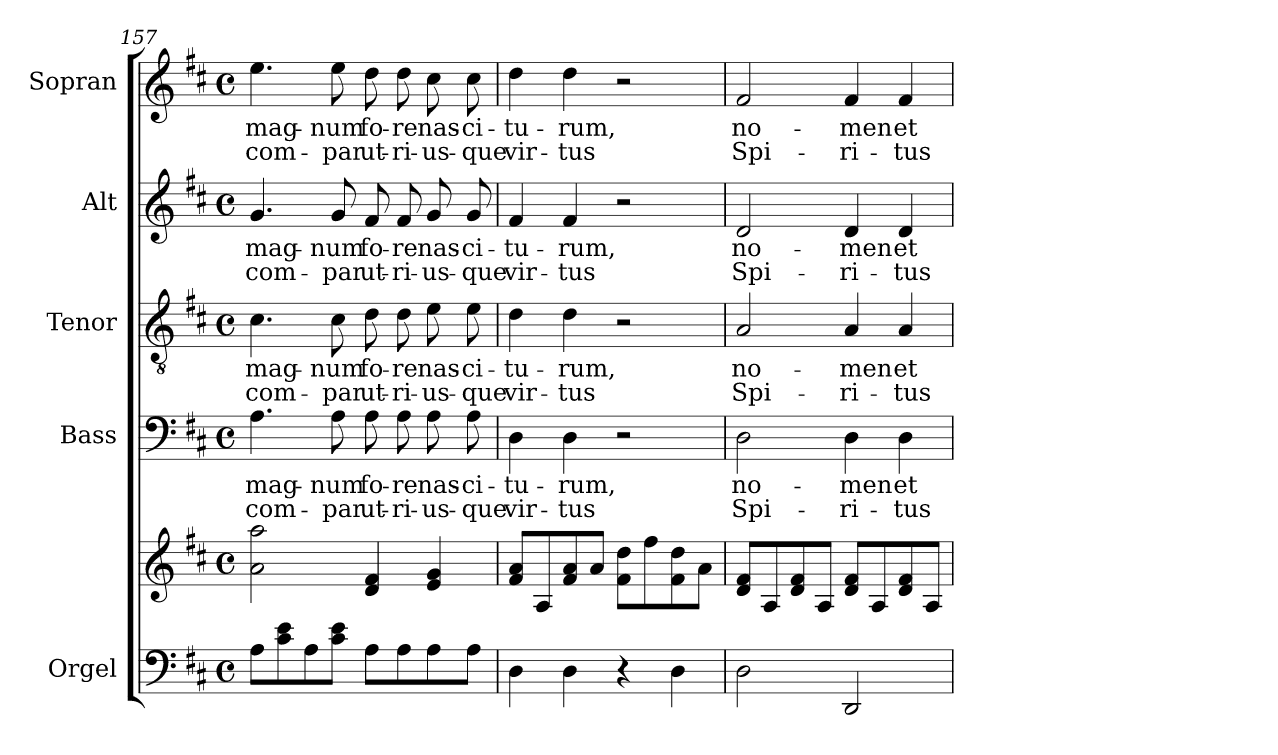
**kern	**kern	**kern	**text	**text	**kern	**text	**text	**kern	**text	**text	**kern	**text	**text
*part5	*part5	*part4	*part4	*part4	*part3	*part3	*part3	*part2	*part2	*part2	*part1	*part1	*part1
*staff6	*staff5	*staff4	*staff4	*staff4	*staff3	*staff3	*staff3	*staff2	*staff2	*staff2	*staff1	*staff1	*staff1
*I"Orgel	*	*I"Bass	*	*	*I"Tenor	*	*	*I"Alt	*	*	*I"Sopran	*	*
*I'Org.	*	*I'B.	*	*	*I'T.	*	*	*I'A.	*	*	*I'S.	*	*
*clefF4	*clefG2	*clefF4	*	*	*clefGv2	*	*	*clefG2	*	*	*clefG2	*	*
*k[f#c#]	*k[f#c#]	*k[f#c#]	*	*	*k[f#c#]	*	*	*k[f#c#]	*	*	*k[f#c#]	*	*
*D:	*D:	*D:	*	*	*D:	*	*	*D:	*	*	*D:	*	*
*M4/4	*M4/4	*M4/4	*	*	*M4/4	*	*	*M4/4	*	*	*M4/4	*	*
*met(c)	*met(c)	*met(c)	*	*	*met(c)	*	*	*met(c)	*	*	*met(c)	*	*
=157	=157	=157	=157	=157	=157	=157	=157	=157	=157	=157	=157	=157	=157
!	!	!	!LO:LY:b	!LO:LY:b	!	!LO:LY:b	!LO:LY:b	!	!LO:LY:b	!LO:LY:b	!	!LO:LY:b	!LO:LY:b
8A\L	2a\ 2aa\	4.A\	mag-	com-	4.c#\	mag-	com-	4.g/	mag-	com-	4.ee\	mag-	com-
8c#\ 8e\	.	.	.	.	.	.	.	.	.	.	.	.	.
8A\	.	.	.	.	.	.	.	.	.	.	.	.	.
!	!	!	!LO:LY:b	!LO:LY:b	!	!LO:LY:b	!LO:LY:b	!	!LO:LY:b	!LO:LY:b	!	!LO:LY:b	!LO:LY:b
8c#\ 8e\J	.	8A\	-num	-par	8c#\	-num	-par	8g/	-num	-par	8ee\	-num	-par
!	!	!	!LO:LY:b	!LO:LY:b	!	!LO:LY:b	!LO:LY:b	!	!LO:LY:b	!LO:LY:b	!	!LO:LY:b	!LO:LY:b
8A\L	4d/ 4f#/	8A\	fo-	ut-	8d\	fo-	ut-	8f#/	fo-	ut-	8dd\	fo-	ut-
!	!	!	!LO:LY:b	!LO:LY:b	!	!LO:LY:b	!LO:LY:b	!	!LO:LY:b	!LO:LY:b	!	!LO:LY:b	!LO:LY:b
8A\	.	8A\	-re	-ri-	8d\	-re	-ri-	8f#/	-re	-ri-	8dd\	-re	-ri-
!	!	!	!LO:LY:b	!LO:LY:b	!	!LO:LY:b	!LO:LY:b	!	!LO:LY:b	!LO:LY:b	!	!LO:LY:b	!LO:LY:b
8A\	4e/ 4g/	8A\	nas-	-us-	8e\	nas-	-us-	8g/	nas-	-us-	8cc#\	nas-	-us-
!	!	!	!LO:LY:b	!LO:LY:b	!	!LO:LY:b	!LO:LY:b	!	!LO:LY:b	!LO:LY:b	!	!LO:LY:b	!LO:LY:b
8A\J	.	8A\	-ci-	-que	8e\	-ci-	-que	8g/	-ci-	-que	8cc#\	-ci-	-que
=158	=158	=158	=158	=158	=158	=158	=158	=158	=158	=158	=158	=158	=158
!	!	!	!LO:LY:b	!LO:LY:b	!	!LO:LY:b	!LO:LY:b	!	!LO:LY:b	!LO:LY:b	!	!LO:LY:b	!LO:LY:b
4D\	8f#/ 8a/L	4D\	-tu-	vir-	4d\	-tu-	vir-	4f#/	-tu-	vir-	4dd\	-tu-	vir-
.	8A/	.	.	.	.	.	.	.	.	.	.	.	.
!	!	!	!LO:LY:b	!LO:LY:b	!	!LO:LY:b	!LO:LY:b	!	!LO:LY:b	!LO:LY:b	!	!LO:LY:b	!LO:LY:b
4D\	8f#/ 8a/	4D\	-rum,	-tus	4d\	-rum,	-tus	4f#/	-rum,	-tus	4dd\	-rum,	-tus
.	8a/J	.	.	.	.	.	.	.	.	.	.	.	.
4r	8f#\ 8dd\L	2r	.	.	2r	.	.	2r	.	.	2r	.	.
.	8ff#\	.	.	.	.	.	.	.	.	.	.	.	.
4D\	8f#\ 8dd\	.	.	.	.	.	.	.	.	.	.	.	.
.	8a\J	.	.	.	.	.	.	.	.	.	.	.	.
=159	=159	=159	=159	=159	=159	=159	=159	=159	=159	=159	=159	=159	=159
!	!	!	!LO:LY:b	!LO:LY:b	!	!LO:LY:b	!LO:LY:b	!	!LO:LY:b	!LO:LY:b	!	!LO:LY:b	!LO:LY:b
2D\	8d/ 8f#/L	2D\	no-	Spi-	2A/	no-	Spi-	2d/	no-	Spi-	2f#/	no-	Spi-
.	8A/	.	.	.	.	.	.	.	.	.	.	.	.
.	8d/ 8f#/	.	.	.	.	.	.	.	.	.	.	.	.
.	8A/J	.	.	.	.	.	.	.	.	.	.	.	.
!	!	!	!LO:LY:b	!LO:LY:b	!	!LO:LY:b	!LO:LY:b	!	!LO:LY:b	!LO:LY:b	!	!LO:LY:b	!LO:LY:b
2DD/	8d/ 8f#/L	4D\	-men	-ri-	4A/	-men	-ri-	4d/	-men	-ri-	4f#/	-men	-ri-
.	8A/	.	.	.	.	.	.	.	.	.	.	.	.
!	!	!	!LO:LY:b	!LO:LY:b	!	!LO:LY:b	!LO:LY:b	!	!LO:LY:b	!LO:LY:b	!	!LO:LY:b	!LO:LY:b
.	8d/ 8f#/	4D\	et	-tus	4A/	et	-tus	4d/	et	-tus	4f#/	et	-tus
.	8A/J	.	.	.	.	.	.	.	.	.	.	.	.
=	=	=	=	=	=	=	=	=	=	=	=	=	=
*-	*-	*-	*-	*-	*-	*-	*-	*-	*-	*-	*-	*-	*-
